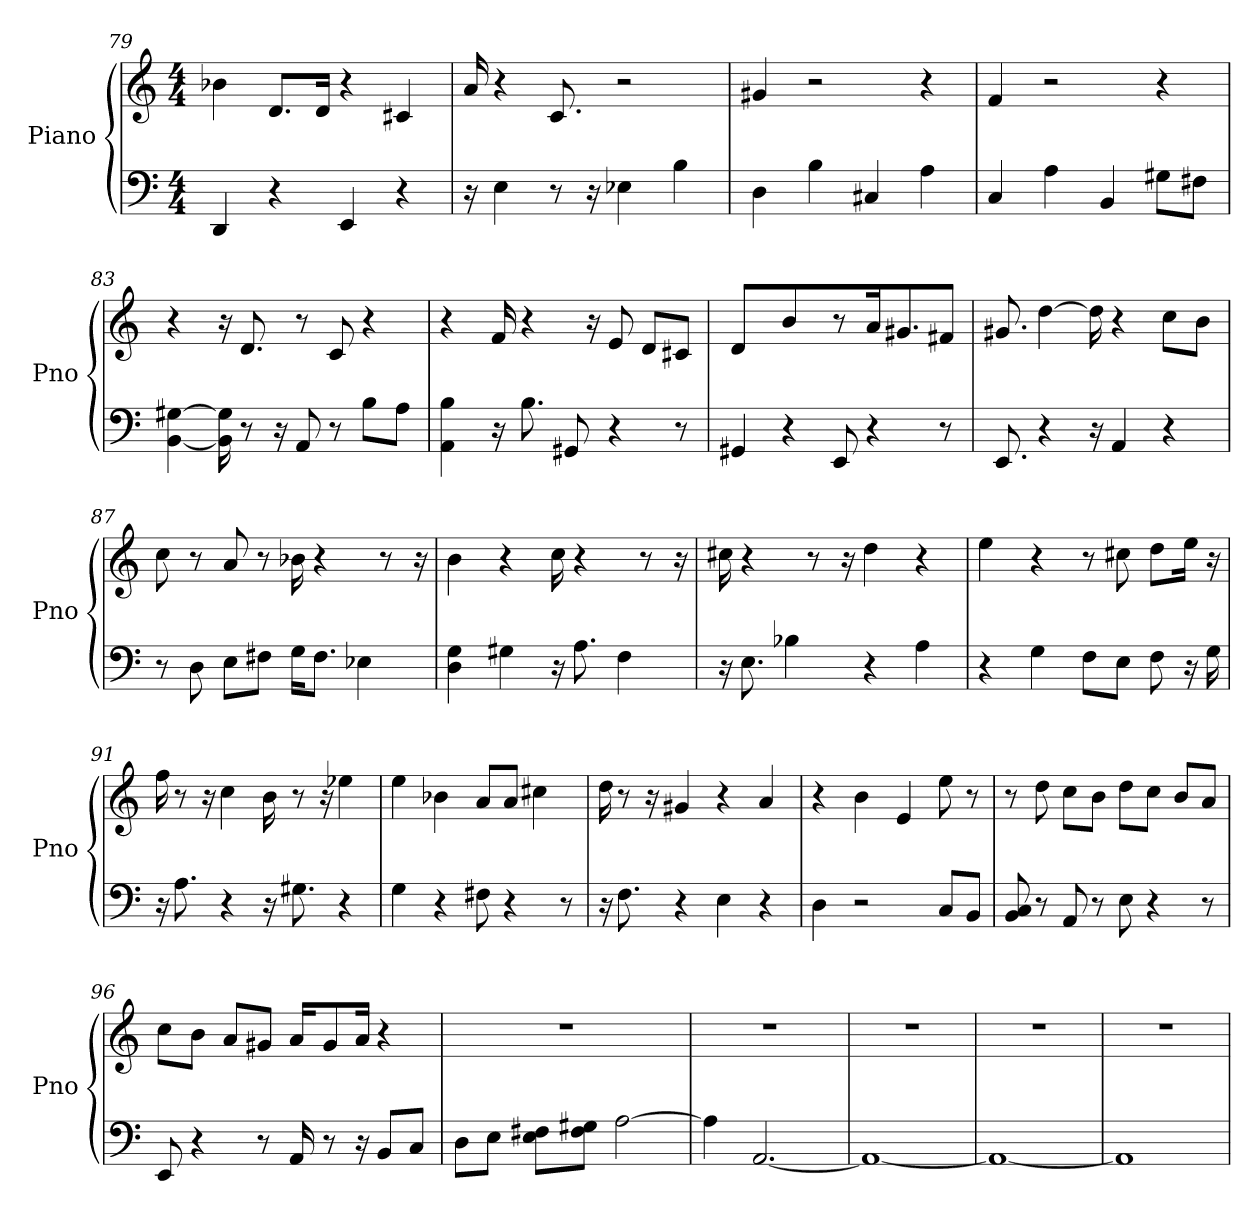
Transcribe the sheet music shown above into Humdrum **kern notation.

**kern	**kern
*part1	*part1
*staff2	*staff1
*I"Piano	*
*I'Pno	*
*clefF4	*clefG2
*k[]	*k[]
*C:	*C:
*M4/4	*M4/4
=79	=79
4DD	4b-
4r	8.d/L
.	16d/Jk
4EE	4r
4r	4c#
=80	=80
16r	16a
4E	4r
8r	8.c
16r	.
4E-	2r
4B	.
=81	=81
4D	4g#
4B	2r
4C#	.
4A	4r
=82	=82
4C	4f
4A	2r
4BB	.
8G#\L	4r
8F#\J	.
=83	=83
[4G# [4BB	4r
16G#] 16BB]	16r
8r	8.d
16r	.
8AA	8r
8r	8c
8B\L	4r
8A\J	.
=84	=84
4B 4AA	4r
16r	16f
8.B	4r
8GG#	.
.	16r
4r	8e
.	8d/L
8r	8c#/J
=85	=85
4GG#	4d
4r	4b
8EE	8r
4r	16a/KL
.	8.g#/J
8r	8f#J
=86	=86
8.EE	8.g#
4r	[4dd
16r	16dd]
4AA	4r
4r	8cc\L
.	8b\J
=87	=87
8r	8cc
8D	8r
8E\L	8a
8F#\J	8r
16G\KL	16b-
8.F#\J	4r
4E-	.
.	8r
.	16r
=88	=88
4G 4D	4b
4G#	4r
16r	16cc
8.A	4r
4F	.
.	8r
.	16r
=89	=89
16r	16cc#
8.E	4r
4B-	.
.	8r
.	16r
4r	4dd
4A	4r
=90	=90
4r	4ee
4G	4r
8F\L	8r
8E\J	8cc#
8F	8dd\L
16r	16ee\Jk
16G	16r
=91	=91
16r	16ff
8.A	8r
.	16r
4r	4cc
16r	16b
8.G#	8r
.	16r
4r	4ee-
=92	=92
4G	4ee
4r	4b-
8F#	8a/L
4r	8a/J
.	4cc#
8r	.
=93	=93
16r	16dd
8.F	8r
.	16r
4r	4g#
4E	4r
4r	4a
=94	=94
4D	4r
2r	4b
.	4e
8C/L	8ee
8BB/J	8r
=95	=95
8BB 8C	8r
8r	8dd
8AA	8cc\L
8r	8b\J
8E	8dd\L
4r	8cc\J
.	8b/L
8r	8a/J
=96	=96
8EE	8cc\L
4r	8b\J
.	8a/L
8r	8g#/J
16AA	16a/KL
8r	8g#/
16r	16a/Jk
8BB/L	4r
8C/J	.
=97	=97
8D\L	1r
8E\J	.
8F#\ 8E\L	.
8F#\ 8G#\J	.
[2A	.
=98	=98
4A]	1r
[2.AA	.
=99	=99
1AA_	1r
=100	=100
1AA_	1r
=101	=101
1AA]	1r
=	=
*-	*-
